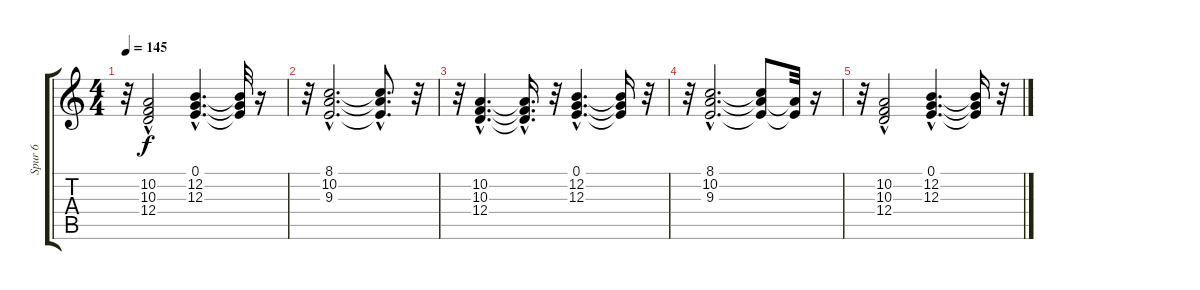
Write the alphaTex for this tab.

\track ("Spur 6" "Spur 6") {instrument stringensemble2}
\staff {score tabs}
\tuning (E4 B3 G3 D3 A2 E2) {hide}
\ts (4 4)
\tempo 145
\clef g2
\ks c
r.32{dy f} (10.2{hac} 10.3{hac} 12.4).2 (0.1{hac} 12.2{hac} 12.3{hac}).4{d} (0.1{t} 12.2{t} 12.3{t}).32 r.16 |
r.32 (8.1{hac} 10.2{hac} 9.3{hac}).2{d} (8.1{t} 10.2{hac t} 9.3{hac t}).8{d} r.32 |
r.32 (10.2{hac} 10.3{hac} 12.4{hac}).4{d} (10.2{hac t} 10.3{t} 12.4{hac t}).16{d} r.32 (0.1{hac} 12.2{hac} 12.3{hac}).4{d} (0.1{t} 12.2{t} 12.3{t}).16 r.32 |
r.32 (8.1{hac} 10.2{hac} 9.3{hac}).2{d} (8.1{t} 10.2{t} 9.3{t}).8 (10.2{t} 9.3{t}).32 r.16 |
r.32 (10.2{hac} 10.3{hac} 12.4).2 (0.1{hac} 12.2{hac} 12.3{hac}).4{d} (0.1{t} 12.2{t} 12.3{t}).16 r.32
